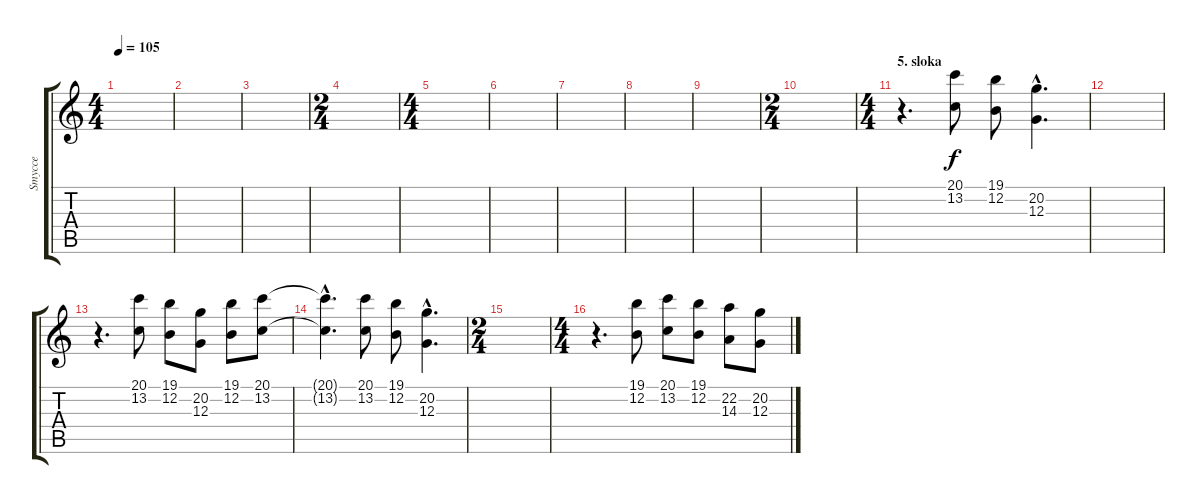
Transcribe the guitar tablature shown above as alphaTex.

\track ("Smycce" "Smycce") {instrument stringensemble1}
\staff {score tabs}
\tuning (E4 B3 G3 D3 A2 E2) {hide}
\ts (4 4)
\tempo 105
\clef g2
\ks c
|
|
|
\ts (2 4)
|
\ts (4 4)
|
|
|
|
|
\ts (2 4)
|
\ts (4 4)
\section ("" "5. sloka")
r.4{d} (20.1 13.2).8 (19.1 12.2).8 (20.2{hac} 12.3{hac}).4{d} |
|
r.4{d} (20.1 13.2).8 (19.1 12.2).8 (20.2 12.3).8 (19.1 12.2).8 (20.1 13.2).8 |
(20.1{hac t} 13.2{hac t}).4{d} (20.1 13.2).8 (19.1 12.2).8 (20.2{hac} 12.3{hac}).4{d} |
\ts (2 4)
|
\ts (4 4)
r.4{d} (19.1 12.2).8 (20.1 13.2).8 (19.1 12.2).8 (22.2 14.3).8 (20.2 12.3).8
